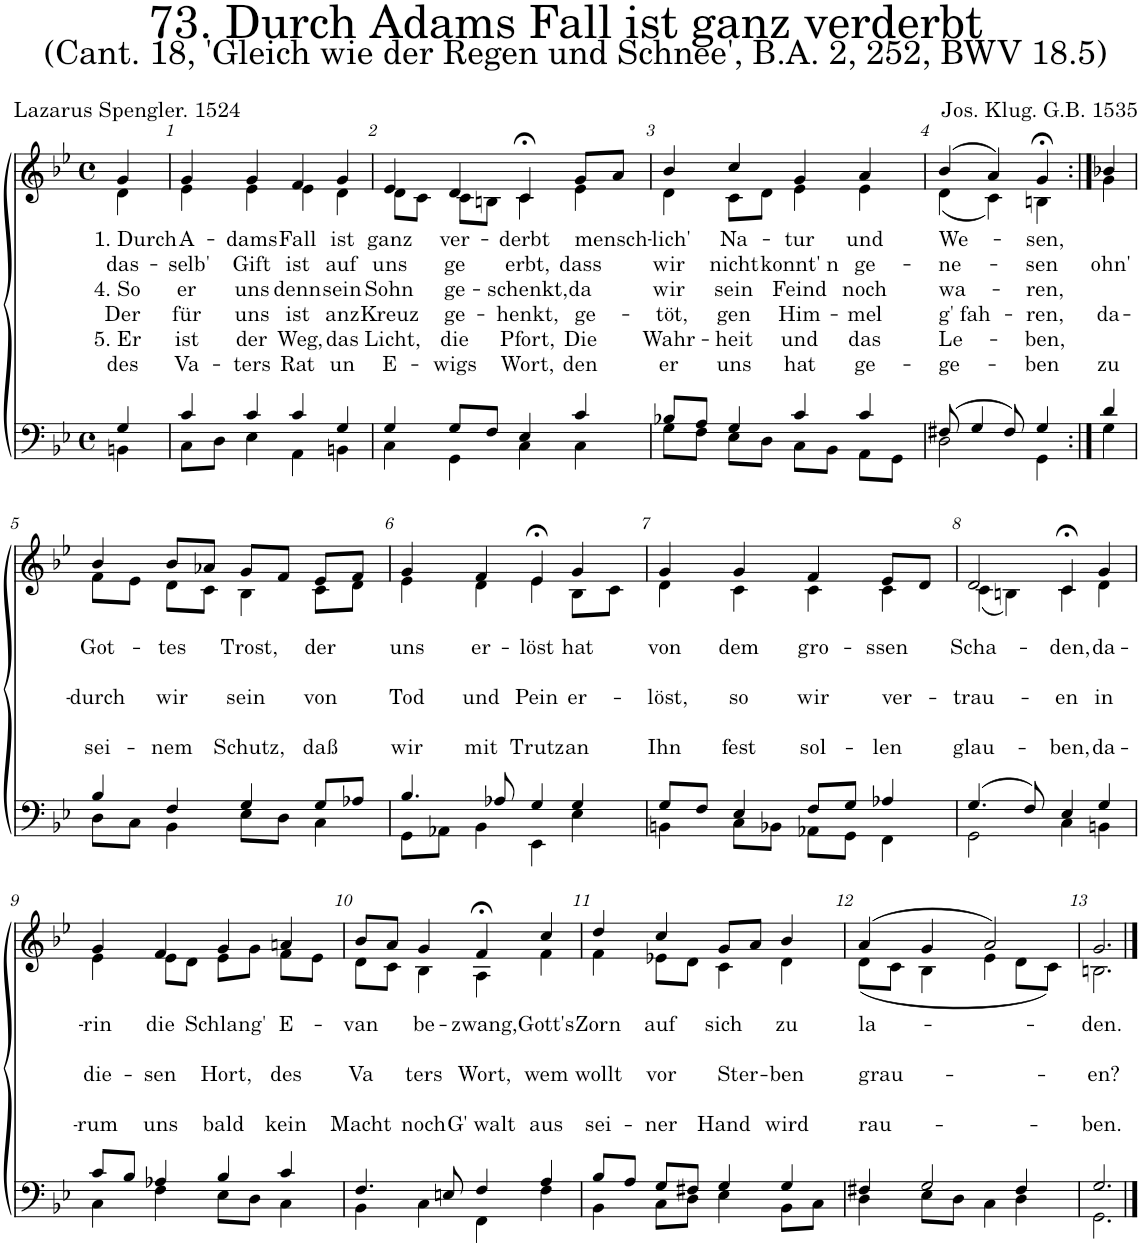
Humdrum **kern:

**kern	**kern	**text	**text	**text	**text	**text	**text
*part2	*part1	*part1	*part1	*part1	*part1	*part1	*part1
*staff2	*staff1	*staff1	*staff1	*staff1	*staff1	*staff1	*staff1
*I"Tenor/Bass	*I"Soprano/Alto	*	*	*	*	*	*
*clefF4	*clefG2	*	*	*	*	*	*
*k[b-e-]	*k[b-e-]	*	*	*	*	*	*
*M4/4	*M4/4	*	*	*	*	*	*
*met(c)	*met(c)	*	*	*	*	*	*
=	=	=	=	=	=	=	=
*^	*	*	*	*	*	*	*
!	!	!	!LO:LY:b	!LO:LY:b	!LO:LY:b	!LO:LY:b	!LO:LY:b	!LO:LY:b
*	*	*^	*	*	*	*	*	*
4G/	4BBn\	4g;</	4d\	1. Durch	das-	4. So	Der	5. Er	des
=1	=1	=1	=1	=1	=1	=1	=1	=1	=1
!	!	!	!	!LO:LY:b	!LO:LY:b	!LO:LY:b	!LO:LY:b	!LO:LY:b	!LO:LY:b
4c/	8C\L	4g/	4e-\	A-	-selb'	er	für	ist	Va-
.	8D\J	.	.	.	.	.	.	.	.
!	!	!	!	!LO:LY:b	!LO:LY:b	!LO:LY:b	!LO:LY:b	!LO:LY:b	!LO:LY:b
4c/	4E-\	4g/	4e-\	-dams	Gift	uns	uns	der	-ters
!	!	!	!	!LO:LY:b	!LO:LY:b	!LO:LY:b	!LO:LY:b	!LO:LY:b	!LO:LY:b
4c/	4AA\	4f/	4e-\	Fall	ist	denn	ist	Weg,	Rat
!	!	!	!	!LO:LY:b	!LO:LY:b	!LO:LY:b	!LO:LY:b	!LO:LY:b	!LO:LY:b
4G/	4BBn\	4g/	4d\	ist	auf	sein	anz	das	un
=2	=2	=2	=2	=2	=2	=2	=2	=2	=2
!	!	!	!	!LO:LY:b	!LO:LY:b	!LO:LY:b	!LO:LY:b	!LO:LY:b	!LO:LY:b
4G/	4C\	4e-/	8d\L	ganz	uns	Sohn	Kreuz	Licht,	E-
.	.	.	8c\J	.	.	.	.	.	.
!	!	!	!	!LO:LY:b	!LO:LY:b	!LO:LY:b	!LO:LY:b	!LO:LY:b	!LO:LY:b
8G/L	4GG\	4d/	8c\L	ver-	ge	ge-	ge-	die	-wigs
8F/J	.	.	8Bn\J	.	.	.	.	.	.
!	!	!	!	!LO:LY:b	!LO:LY:b	!LO:LY:b	!LO:LY:b	!LO:LY:b	!LO:LY:b
4E-/	4C\	4c;<,/	4c\	derbt	erbt,	-schenkt,	-henkt,	Pfort,	Wort,
!	!	!	!	!LO:LY:b	!LO:LY:b	!LO:LY:b	!LO:LY:b	!LO:LY:b	!LO:LY:b
4c/	4C\	8g/L	4e-\	mensch-	dass	da	ge-	Die	den
.	.	8a/J	.	.	.	.	.	.	.
=3	=3	=3	=3	=3	=3	=3	=3	=3	=3
!	!	!	!	!LO:LY:b	!LO:LY:b	!LO:LY:b	!LO:LY:b	!LO:LY:b	!LO:LY:b
8B-X/L	8G\L	4b-/	4d\	-lich'	wir	wir	-töt,	Wahr-	er
8A/J	8F\J	.	.	.	.	.	.	.	.
!	!	!	!	!LO:LY:b	!LO:LY:b	!LO:LY:b	!LO:LY:b	!LO:LY:b	!LO:LY:b
4G/	8E-\L	4cc/	8c\L	Na-	nicht	sein	gen	-heit	uns
.	8D\J	.	8d\J	.	.	.	.	.	.
!	!	!	!	!LO:LY:b	!LO:LY:b	!LO:LY:b	!LO:LY:b	!LO:LY:b	!LO:LY:b
4c/	8C\L	4g/	4e-\	-tur	konnt' n	Feind	Him-	und	hat
.	8BB-\J	.	.	.	.	.	.	.	.
!	!	!	!	!LO:LY:b	!LO:LY:b	!LO:LY:b	!LO:LY:b	!LO:LY:b	!LO:LY:b
4c/	8AA\L	4a/	4e-\	und	ge-	noch	-mel	das	ge-
.	8GG\J	.	.	.	.	.	.	.	.
=4	=4	=4	=4	=4	=4	=4	=4	=4	=4
!	!	!	!	!LO:LY:b	!LO:LY:b	!LO:LY:b	!LO:LY:b	!LO:LY:b	!LO:LY:b
(8F#X/	2D\	(4b-/	(4d\	We-	-ne-	wa-	g' fah-	Le-	-ge-
4G/	.	.	.	.	.	.	.	.	.
.	.	4a/)	4c\)	.	.	.	.	.	.
8F#/)	.	.	.	.	.	.	.	.	.
!	!	!	!	!LO:LY:b	!LO:LY:b	!LO:LY:b	!LO:LY:b	!LO:LY:b	!LO:LY:b
4G/	4GG\	4g;<,/	4Bn\	-sen,	-sen	-ren,	-ren,	-ben,	-ben
=4X1:|!	=4X1:|!	=4X1:|!	=4X1:|!	=4X1:|!	=4X1:|!	=4X1:|!	=4X1:|!	=4X1:|!	=4X1:|!
!	!	!	!	!	!LO:LY:b	!	!LO:LY:b	!	!LO:LY:b
4d/	4G\	4b-X/	4g\	.	ohn'	.	da-	.	zu
!!LO:LB:g=z	!!
=5	=5	=5	=5	=5	=5	=5	=5	=5	=5
!	!	!	!	!	!LO:LY:b	!	!LO:LY:b	!	!LO:LY:b
4B-/	8D\L	4b-;</	8f\L	.	Got-	.	-durch	.	sei-
.	8C\J	.	8e-\J	.	.	.	.	.	.
!	!	!	!	!	!LO:LY:b	!	!LO:LY:b	!	!LO:LY:b
4F/	4BB-\	8b-/L	8d\L	.	-tes	.	wir	.	-nem
.	.	8a-X/J	8c\J	.	.	.	.	.	.
!	!	!	!	!	!LO:LY:b	!	!LO:LY:b	!	!LO:LY:b
4G/	8E-\L	8g/L	4B-\	.	Trost,	.	sein	.	Schutz,
.	8D\J	8f/J	.	.	.	.	.	.	.
!	!	!	!	!	!LO:LY:b	!	!LO:LY:b	!	!LO:LY:b
8G/L	4C\	8e-/L	8c\L	.	der	.	von	.	daß
8A-X/J	.	8f/J	8d\J	.	.	.	.	.	.
=6	=6	=6	=6	=6	=6	=6	=6	=6	=6
!	!	!	!	!	!LO:LY:b	!	!LO:LY:b	!	!LO:LY:b
4.B-/	8GG\L	4g;</	4e-\	.	uns	.	Tod	.	wir
.	8AA-X\J	.	.	.	.	.	.	.	.
!	!	!	!	!	!LO:LY:b	!	!LO:LY:b	!	!LO:LY:b
.	4BB-\	4f/	4d\	.	er-	.	und	.	mit
8A-X/	.	.	.	.	.	.	.	.	.
!	!	!	!	!	!LO:LY:b	!	!LO:LY:b	!	!LO:LY:b
4G/	4EE-\	4e-;<,/	4e-\	.	-löst	.	Pein	.	Trutz
!	!	!	!	!	!LO:LY:b	!	!LO:LY:b	!	!LO:LY:b
4G/	4E-\	4g/	8B-\L	.	hat	.	er-	.	an
.	.	.	8c\J	.	.	.	.	.	.
=7	=7	=7	=7	=7	=7	=7	=7	=7	=7
!	!	!	!	!	!LO:LY:b	!	!LO:LY:b	!	!LO:LY:b
8G/L	4BBn\	4g/	4d\	.	von	.	-löst,	.	Ihn
8F/J	.	.	.	.	.	.	.	.	.
!	!	!	!	!	!LO:LY:b	!	!LO:LY:b	!	!LO:LY:b
4E-/	8C\L	4g/	4c\	.	dem	.	so	.	fest
.	8BB-X\J	.	.	.	.	.	.	.	.
!	!	!	!	!	!LO:LY:b	!	!LO:LY:b	!	!LO:LY:b
8F/L	8AA-X\L	4f/	4c\	.	gro-	.	wir	.	sol-
8G/J	8GG\J	.	.	.	.	.	.	.	.
!	!	!	!	!	!LO:LY:b	!	!LO:LY:b	!	!LO:LY:b
4A-X/	4FF\	8e-/L	4c\	.	-ssen	.	ver-	.	-len
.	.	8d;</J	.	.	.	.	.	.	.
=8	=8	=8	=8	=8	=8	=8	=8	=8	=8
!	!	!	!	!	!LO:LY:b	!	!LO:LY:b	!	!LO:LY:b
(4.G/	2GG\	2d;</	(4c\	.	Scha-	.	-trau-	.	glau-
.	.	.	4Bn\)	.	.	.	.	.	.
8F/)	.	.	.	.	.	.	.	.	.
!	!	!	!	!	!LO:LY:b	!	!LO:LY:b	!	!LO:LY:b
4E-/	4C\	4c;<,/	4c\	.	den,	.	-en	.	-ben,
!	!	!	!	!	!LO:LY:b	!	!LO:LY:b	!	!LO:LY:b
4G/	4BBn\	4g/	4d\	.	da-	.	in	.	da-
!!LO:LB:g=z	!!
=9	=9	=9	=9	=9	=9	=9	=9	=9	=9
!	!	!	!	!	!LO:LY:b	!	!LO:LY:b	!	!LO:LY:b
8c/L	4C\	4g/	4e-\	.	-rin	.	die-	.	-rum
8B-/J	.	.	.	.	.	.	.	.	.
!	!	!	!	!	!LO:LY:b	!	!LO:LY:b	!	!LO:LY:b
4A-X/	4F\	4f/	8e-\L	.	die	.	-sen	.	uns
.	.	.	8d\J	.	.	.	.	.	.
!	!	!	!	!	!LO:LY:b	!	!LO:LY:b	!	!LO:LY:b
4B-/	8E-\L	4g/	8e-\L	.	Schlang'	.	Hort,	.	bald
.	8D\J	.	8g\J	.	.	.	.	.	.
!	!	!	!	!	!LO:LY:b	!	!LO:LY:b	!	!LO:LY:b
4c/	4C\	4an/	8f\L	.	E-	.	des	.	kein
.	.	.	8e-\J	.	.	.	.	.	.
=10	=10	=10	=10	=10	=10	=10	=10	=10	=10
!	!	!	!	!	!LO:LY:b	!	!LO:LY:b	!	!LO:LY:b
4.F/	4BB-\	8b-/L	8d\L	.	-van	.	Va	.	Macht
.	.	8a/J	8c\J	.	.	.	.	.	.
!	!	!	!	!	!LO:LY:b	!	!LO:LY:b	!	!LO:LY:b
.	4C\	4g/	4B-\	.	be-	.	ters	.	noch
8En/	.	.	.	.	.	.	.	.	.
!	!	!	!	!	!LO:LY:b	!	!LO:LY:b	!	!LO:LY:b
4F/	4FF\	4f;<,/	4A\	.	-zwang,	.	Wort,	.	G' walt
!	!	!	!	!	!LO:LY:b	!	!LO:LY:b	!	!LO:LY:b
4A/	4F\	4cc/	4f\	.	Gott's	.	wem	.	aus
=11	=11	=11	=11	=11	=11	=11	=11	=11	=11
!	!	!	!	!	!LO:LY:b	!	!LO:LY:b	!	!LO:LY:b
8B-/L	4BB-\	4dd;</	4f\	.	Zorn	.	wollt	.	sei-
8A/J	.	.	.	.	.	.	.	.	.
!	!	!	!	!	!LO:LY:b	!	!LO:LY:b	!	!LO:LY:b
8G/L	8C\L	4cc/	8e-X\L	.	auf	.	vor	.	-ner
8F#X/J	8D\J	.	8d\J	.	.	.	.	.	.
!	!	!	!	!	!LO:LY:b	!	!LO:LY:b	!	!LO:LY:b
4G/	4E-\	8g;</L	4c\	.	sich	.	Ster-	.	Hand
.	.	8a/J	.	.	.	.	.	.	.
!	!	!	!	!	!LO:LY:b	!	!LO:LY:b	!	!LO:LY:b
4G/	8BB-\L	4b-/	4d\	.	zu	.	-ben	.	wird
.	8C\J	.	.	.	.	.	.	.	.
=12	=12	=12	=12	=12	=12	=12	=12	=12	=12
!	!	!	!	!	!LO:LY:b	!	!LO:LY:b	!	!LO:LY:b
4F#X/	4D\	(4a;</	(8d\L	.	la-	.	grau-	.	rau-
.	.	.	8c\J	.	.	.	.	.	.
2G/	8E-\L	4g/	4B-\	.	.	.	.	.	.
.	8D\J	.	.	.	.	.	.	.	.
.	4C\	2a/)	4e-\	.	.	.	.	.	.
4F#/	4D\	.	8d\L	.	.	.	.	.	.
.	.	.	8c\J)	.	.	.	.	.	.
=13	=13	=13	=13	=13	=13	=13	=13	=13	=13
!	!	!	!	!	!LO:LY:b	!	!LO:LY:b	!	!LO:LY:b
2.G/	2.GG\	2.g;</	2.Bn\	.	-den.	.	-en?	.	-ben.
*v	*v	*	*	*	*	*	*	*	*
*	*v	*v	*	*	*	*	*	*
==	==	==	==	==	==	==	==
*-	*-	*-	*-	*-	*-	*-	*-
